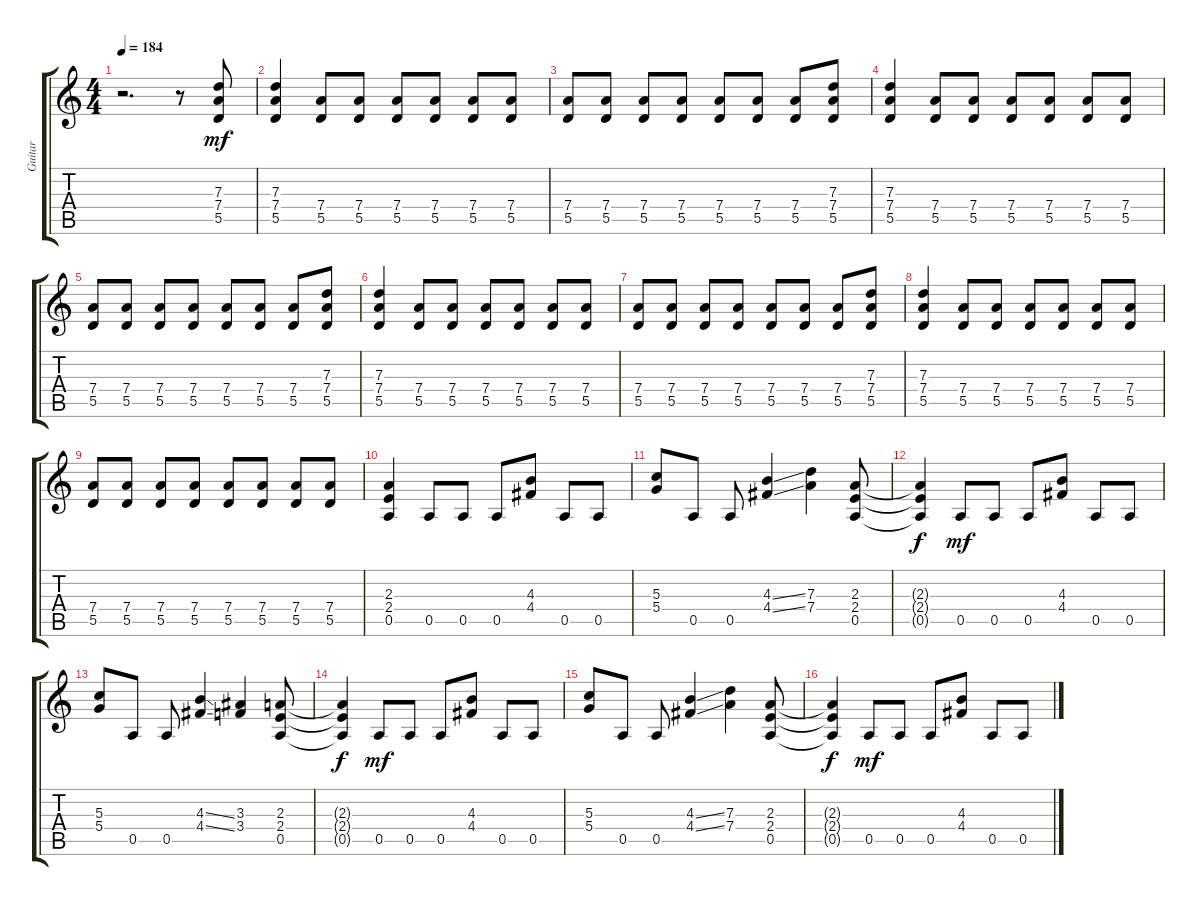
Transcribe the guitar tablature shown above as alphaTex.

\track ("Guitar" "Guitar") {instrument distortionguitar}
\staff {score tabs}
\tuning (E4 B3 G3 D3 A2 E2) {hide}
\ts (4 4)
\tempo 184
\clef g2
\ks c
r.2{d dy mf instrument distortionguitar} r.8 (7.3 7.4 5.5).8 |
(7.3 7.4 5.5).4 (7.4 5.5).8 (7.4 5.5).8 (7.4 5.5).8 (7.4 5.5).8 (7.4 5.5).8 (7.4 5.5).8 |
(7.4 5.5).8 (7.4 5.5).8 (7.4 5.5).8 (7.4 5.5).8 (7.4 5.5).8 (7.4 5.5).8 (7.4 5.5).8 (7.3 7.4 5.5).8 |
(7.3 7.4 5.5).4 (7.4 5.5).8 (7.4 5.5).8 (7.4 5.5).8 (7.4 5.5).8 (7.4 5.5).8 (7.4 5.5).8 |
(7.4 5.5).8 (7.4 5.5).8 (7.4 5.5).8 (7.4 5.5).8 (7.4 5.5).8 (7.4 5.5).8 (7.4 5.5).8 (7.3 7.4 5.5).8 |
(7.3 7.4 5.5).4 (7.4 5.5).8 (7.4 5.5).8 (7.4 5.5).8 (7.4 5.5).8 (7.4 5.5).8 (7.4 5.5).8 |
(7.4 5.5).8 (7.4 5.5).8 (7.4 5.5).8 (7.4 5.5).8 (7.4 5.5).8 (7.4 5.5).8 (7.4 5.5).8 (7.3 7.4 5.5).8 |
(7.3 7.4 5.5).4 (7.4 5.5).8 (7.4 5.5).8 (7.4 5.5).8 (7.4 5.5).8 (7.4 5.5).8 (7.4 5.5).8 |
(7.4 5.5).8 (7.4 5.5).8 (7.4 5.5).8 (7.4 5.5).8 (7.4 5.5).8 (7.4 5.5).8 (7.4 5.5).8 (7.4 5.5).8 |
(2.3 2.4 0.5).4 0.5.8 0.5.8 0.5.8 (4.3 4.4).8 0.5.8 0.5.8 |
(5.3 5.4).8 0.5.8 0.5.8 (4.3{ss} 4.4{ss}).4 (7.3 7.4).4 (2.3 2.4 0.5).8 |
(2.3{t} 2.4{t} 0.5{t}).4{dy f} 0.5.8{dy mf} 0.5.8 0.5.8 (4.3 4.4).8 0.5.8 0.5.8 |
(5.3 5.4).8 0.5.8 0.5.8 (4.3{ss} 4.4{ss}).4 (3.3 3.4).4 (2.3 2.4 0.5).8 |
(2.3{t} 2.4{t} 0.5{t}).4{dy f} 0.5.8{dy mf} 0.5.8 0.5.8 (4.3 4.4).8 0.5.8 0.5.8 |
(5.3 5.4).8 0.5.8 0.5.8 (4.3{ss} 4.4{ss}).4 (7.3 7.4).4 (2.3 2.4 0.5).8 |
(2.3{t} 2.4{t} 0.5{t}).4{dy f} 0.5.8{dy mf} 0.5.8 0.5.8 (4.3 4.4).8 0.5.8 0.5.8
